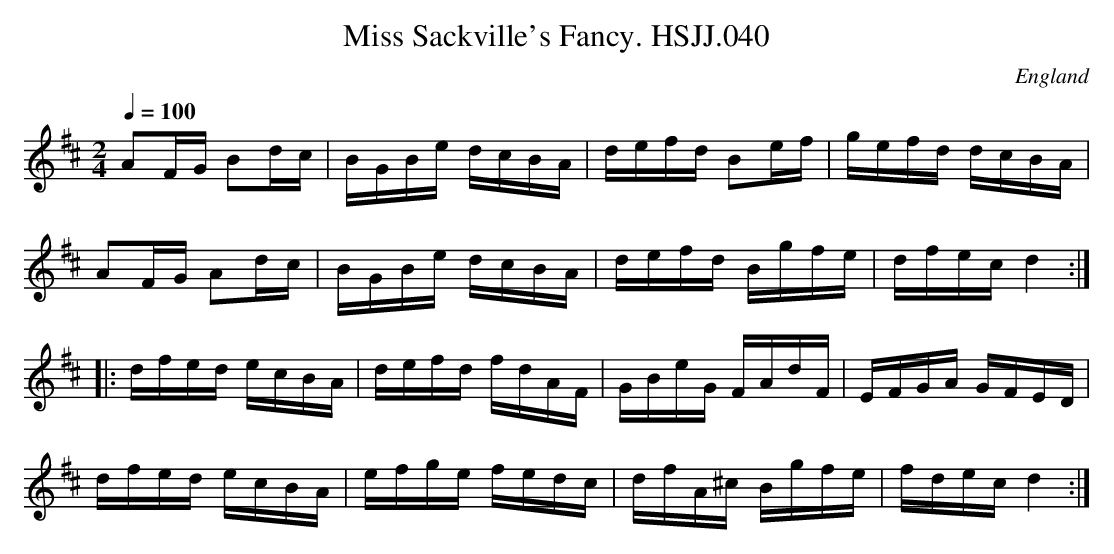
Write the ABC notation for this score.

X:1
T:Miss Sackville's Fancy. HSJJ.040
M:2/4
L:1/16
Q:1/4=100
O:England
K:D
A2FG B2dc|BGBe dcBA|defd B2ef|gefd dcBA|
A2FG A2dc|BGBe dcBA|defd Bgfe|dfecd4:|
|:dfed ecBA|defd fdAF|GBeG FAdF|EFGA GFED|
dfed ecBA|efge fedc|dfA^c Bgfe|fdecd4:|
